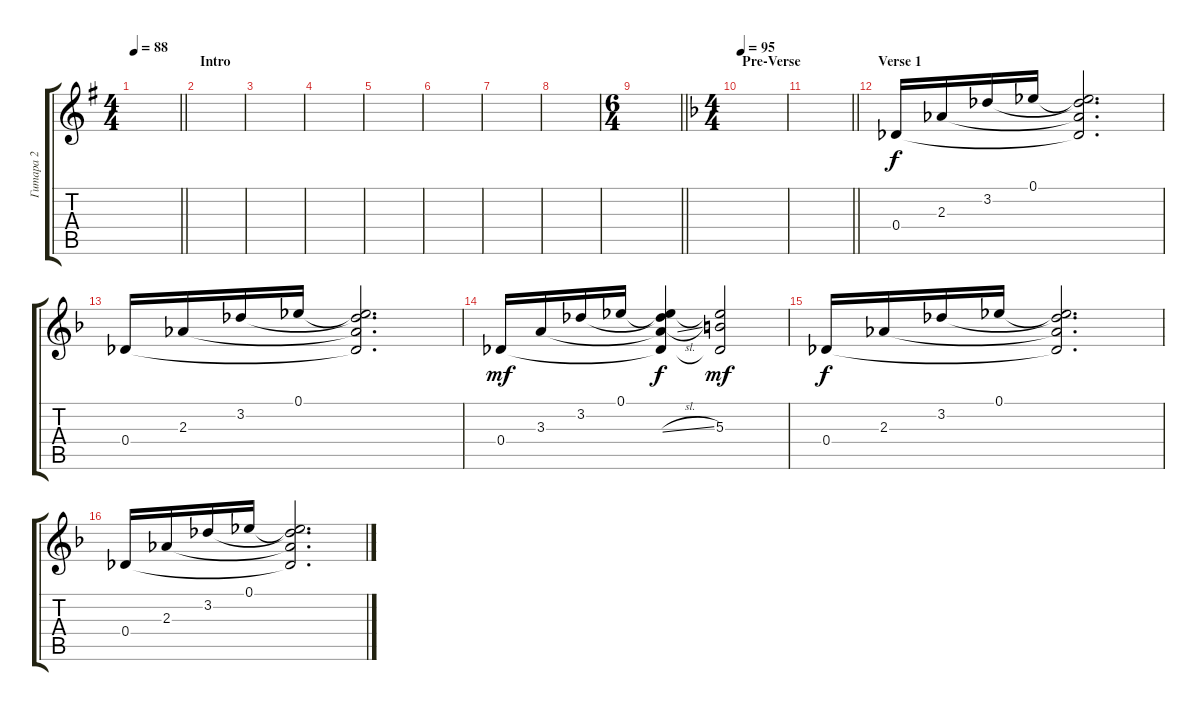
\track ("Гитара 2" "Гитара 2") {instrument distortionguitar}
\staff {score tabs}
\tuning (Eb4 Bb3 Gb3 Db3 Ab2 Eb2) {hide}
\ts (4 4)
\tempo 88
\clef g2
\barLineRight lightlight
\ks eminor
|
\section ("" "Intro")
|
|
|
|
|
|
|
\ts (6 4)
\barLineRight lightlight
|
\ts (4 4)
\section ("" "Pre-Verse")
\tempo 95
\ks dminor
|
\barLineRight lightlight
|
\section ("" "Verse 1")
0.4.16 2.3.16 3.2.16 0.1.16 (0.1{t} 3.2{t} 2.3{t} 0.4{t}).2{d} |
0.4.16 2.3.16 3.2.16 0.1.16 (0.1{t} 3.2{t} 2.3{t} 0.4{t}).2{d} |
0.4.16{dy mf} 3.3.16 3.2.16 0.1.16 (0.1{t} 3.2{t} 3.3{sl t} 0.4{t}).4{dy f} (0.1{t} 5.3 0.4{t}).2{dy mf} |
0.4.16{dy f} 2.3.16 3.2.16 0.1.16 (0.1{t} 3.2{t} 2.3{t} 0.4{t}).2{d} |
0.4.16 2.3.16 3.2.16 0.1.16 (0.1{t} 3.2{t} 2.3{t} 0.4{t}).2{d}
